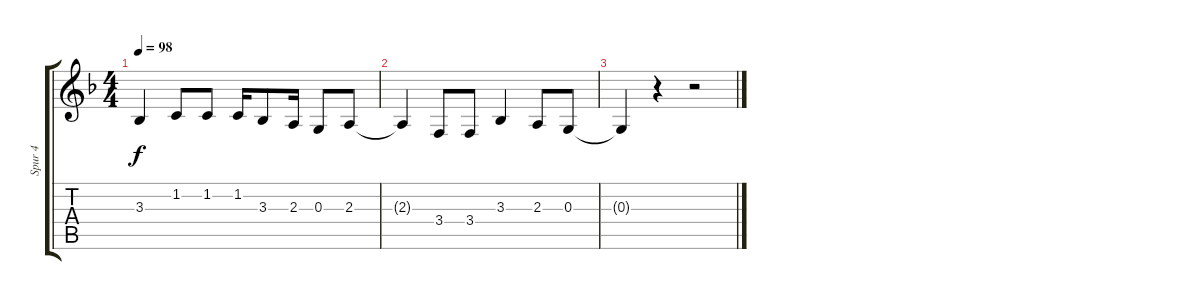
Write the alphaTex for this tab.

\track ("Spur 4" "Spur 4") {instrument baritonesax}
\staff {score tabs}
\tuning (E4 B3 G3 D3 A2 E2) {hide}
\ts (4 4)
\tempo 98
\clef g2
\ks dminor
3.3{t}.4{dy f} 1.2.8 1.2.8 1.2.16 3.3.8 2.3.16 0.3.8 2.3.8 |
2.3{t}.4 3.4.8 3.4.8 3.3.4 2.3.8 0.3.8 |
0.3{t}.4 r.4 r.2
